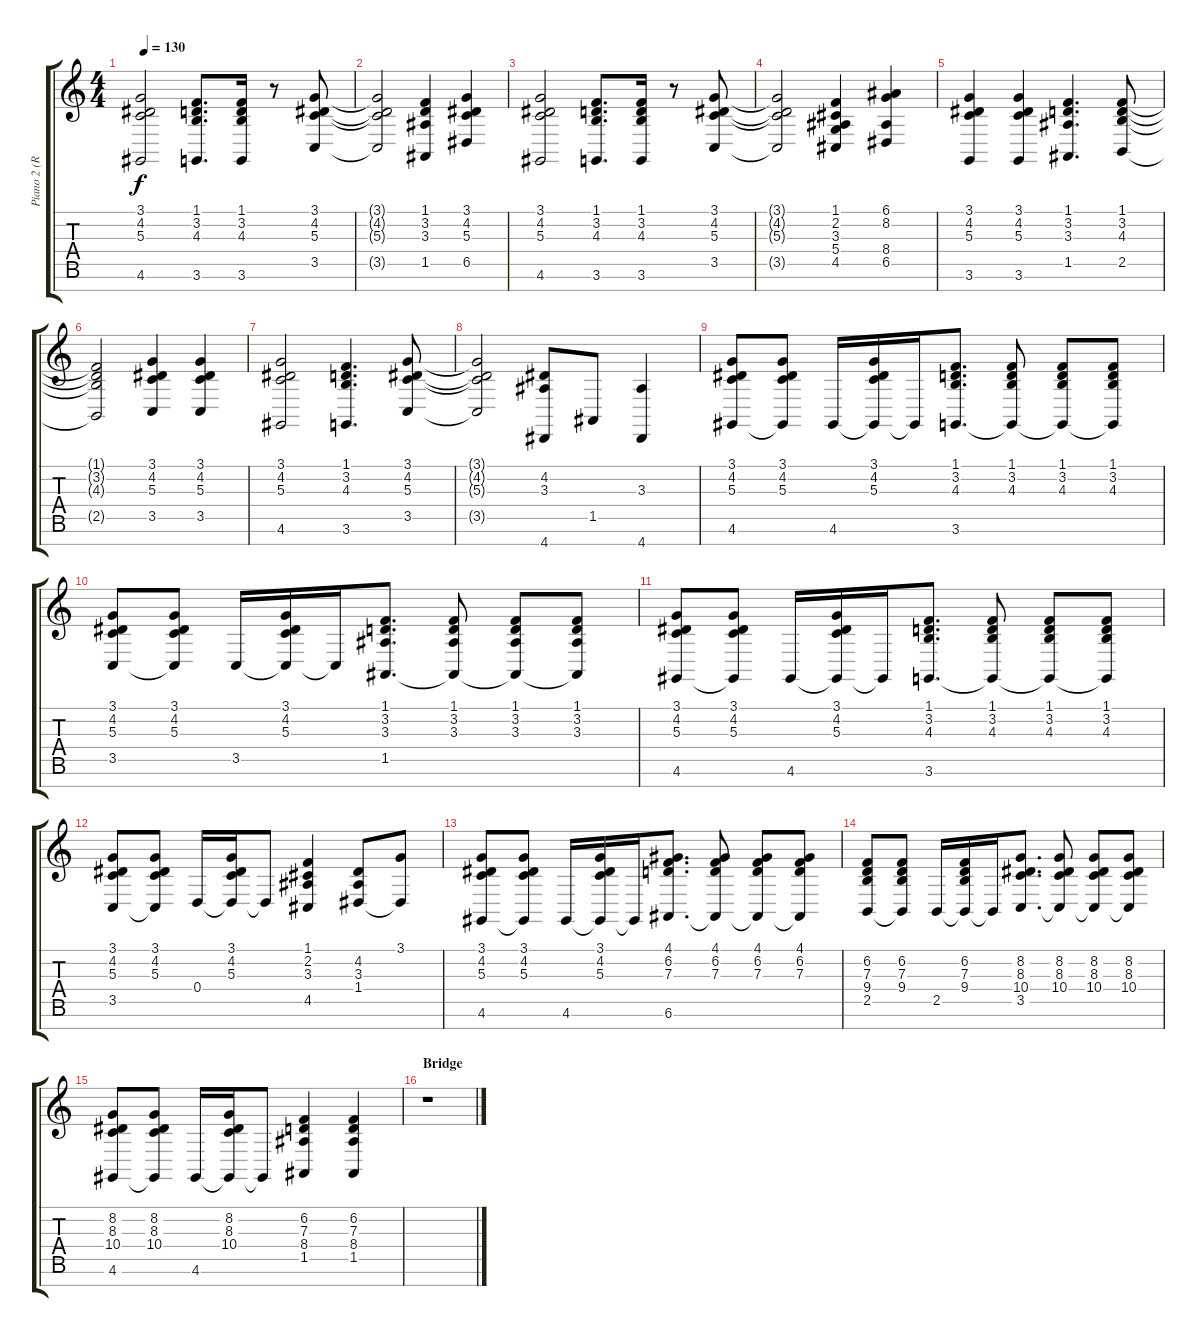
\track ("Piano 2 (R)" "Piano 2 (R") {instrument electricgrandpiano}
\staff {score tabs}
\tuning (E4 B3 G3 D3 A2 E2 B1) {hide}
\ts (4 4)
\tempo 130
\clef g2
\ks c
(3.1 4.2 5.3 4.6).2{dy f} (1.1 3.2 4.3 3.6).8{d} (1.1 3.2 4.3 3.6).16 r.8 (3.1 4.2 5.3 3.5).8 |
(3.1{t} 4.2{t} 5.3{t} 3.5{t}).2 (1.1 3.2 3.3 1.5).4 (3.1 4.2 5.3 6.5).4 |
(3.1 4.2 5.3 4.6).2 (1.1 3.2 4.3 3.6).8{d} (1.1 3.2 4.3 3.6).16 r.8 (3.1 4.2 5.3 3.5).8 |
(3.1{t} 4.2{t} 5.3{t} 3.5{t}).2 (1.1 2.2 3.3 5.4 4.5).4 (6.1 8.2 8.4 6.5).4 |
(3.1 4.2 5.3 3.6).4 (3.1 4.2 5.3 3.6).4 (1.1 3.2 3.3 1.5).4{d} (1.1 3.2 4.3 2.5).8 |
(1.1{t} 3.2{t} 4.3{t} 2.5{t}).2 (3.1 4.2 5.3 3.5).4 (3.1 4.2 5.3 3.5).4 |
(3.1 4.2 5.3 4.6).2 (1.1 3.2 4.3 3.6).4{d} (3.1 4.2 5.3 3.5).8 |
(3.1{t} 4.2{t} 5.3{t} 3.5{t}).2 (4.2 3.3 4.7).8 1.5.8 (3.3 4.7).4 |
(3.1 4.2 5.3 4.6).8 (3.1 4.2 5.3 4.6{t}).8 4.6.16 (3.1 4.2 5.3 4.6{t}).16 4.6{t}.16 (1.1 3.2 4.3 3.6).8{d} (1.1 3.2 4.3 3.6{t}).8 (1.1 3.2 4.3 3.6{t}).8 (1.1 3.2 4.3 3.6{t}).8 |
(3.1 4.2 5.3 3.5).8 (3.1 4.2 5.3 3.5{t}).8 3.5.16 (3.1 4.2 5.3 3.5{t}).16 3.5{t}.16 (1.1 3.2 3.3 1.5).8{d} (1.1 3.2 3.3 1.5{t}).8 (1.1 3.2 3.3 1.5{t}).8 (1.1 3.2 3.3 1.5{t}).8 |
(3.1 4.2 5.3 4.6).8 (3.1 4.2 5.3 4.6{t}).8 4.6.16 (3.1 4.2 5.3 4.6{t}).16 4.6{t}.16 (1.1 3.2 4.3 3.6).8{d} (1.1 3.2 4.3 3.6{t}).8 (1.1 3.2 4.3 3.6{t}).8 (1.1 3.2 4.3 3.6{t}).8 |
(3.1 4.2 5.3 3.5).8 (3.1 4.2 5.3 3.5{t}).8 0.4.16 (3.1 4.2 5.3 0.4{t}).16 0.4{t}.8 (1.1 2.2 3.3 4.5).4 (4.2 3.3 1.4).8 (3.1 1.4{t}).8 |
(3.1 4.2 5.3 4.6).8 (3.1 4.2 5.3 4.6{t}).8 4.6.16 (3.1 4.2 5.3 4.6{t}).16 4.6{t}.16 (4.1 6.2 7.3 6.6).8{d} (4.1 6.2 7.3 6.6{t}).8 (4.1 6.2 7.3 6.6{t}).8 (4.1 6.2 7.3 6.6{t}).8 |
(6.2 7.3 9.4 2.5).8 (6.2 7.3 9.4 2.5{t}).8 2.5.16 (6.2 7.3 9.4 2.5{t}).16 2.5{t}.16 (8.2 8.3 10.4 3.5).8{d} (8.2 8.3 10.4 3.5{t}).8 (8.2 8.3 10.4 3.5{t}).8 (8.2 8.3 10.4 3.5{t}).8 |
(8.2 8.3 10.4 4.6).8 (8.2 8.3 10.4 4.6{t}).8 4.6.16 (8.2 8.3 10.4 4.6{t}).16 4.6{t}.8 (6.2 7.3 8.4 1.5).4 (6.2 7.3 8.4 1.5).4 |
\section ("" "Bridge")
r.1
